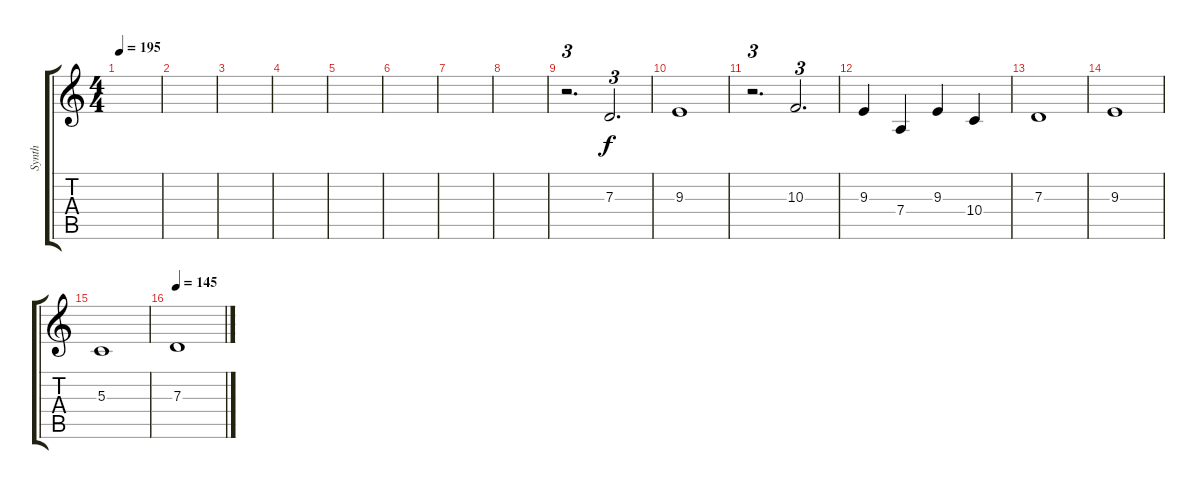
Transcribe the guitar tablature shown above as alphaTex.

\track ("Synth" "Synth") {instrument fx4atmosphere bank 255}
\staff {score tabs}
\tuning (E4 B3 G3 D3 A2 D2) {hide}
\ts (4 4)
\tempo 195
\clef g2
\ks c
|
|
|
|
|
|
|
|
r.2{d tu (3 2)} 7.3.2{d tu (3 2)} |
9.3.1 |
r.2{d tu (3 2)} 10.3.2{d tu (3 2)} |
9.3.4 7.4.4 9.3.4 10.4.4 |
7.3.1 |
9.3.1 |
5.3.1 |
\tempo 145
7.3.1
